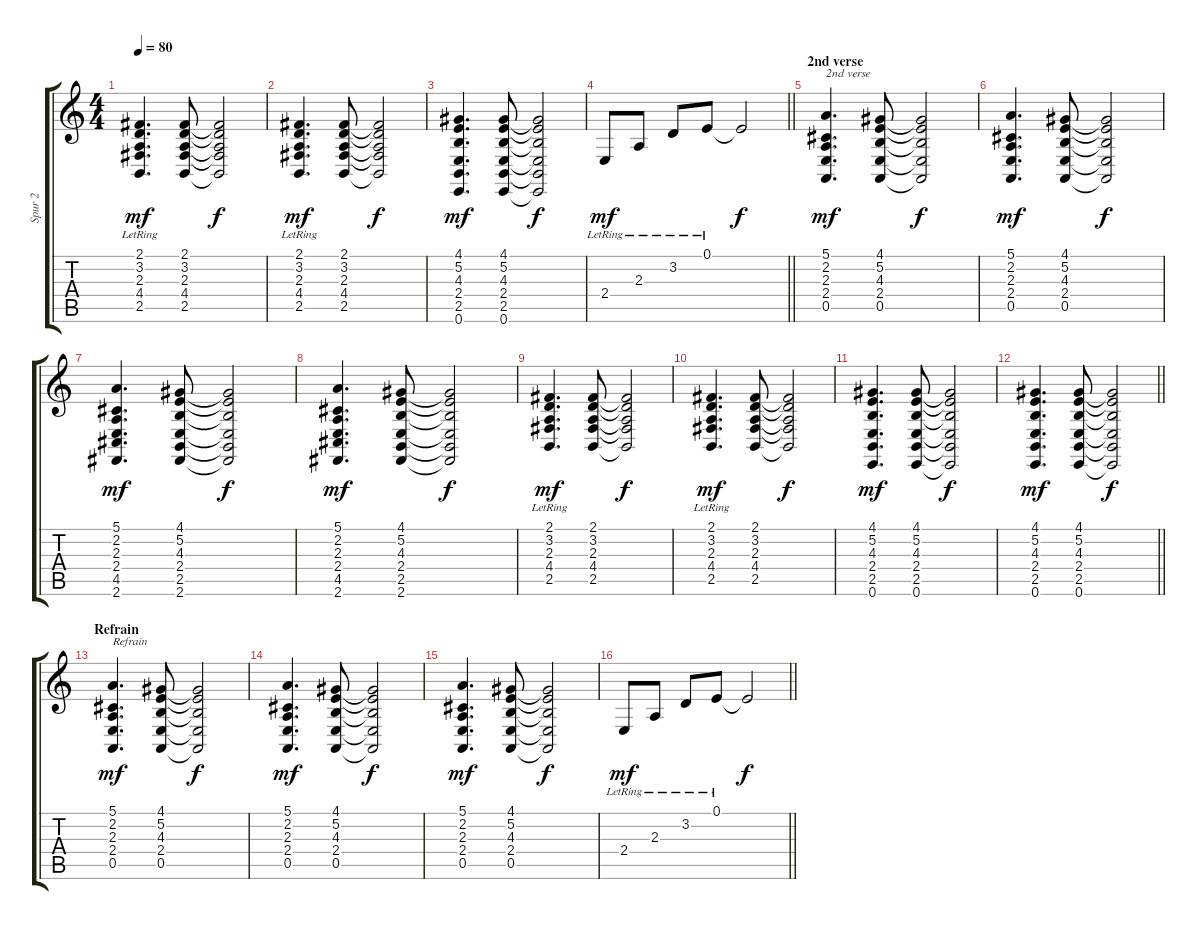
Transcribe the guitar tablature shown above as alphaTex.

\track ("Spur 2" "Spur 2") {instrument acousticgrandpiano}
\staff {score tabs}
\tuning (E4 B3 G3 D3 A2 E2) {hide}
\ts (4 4)
\tempo 80
\clef g2
\ks c
(2.1{lr} 3.2 2.3 4.4 2.5).4{d dy mf} (2.1 3.2 2.3 4.4 2.5).8 (2.1{t} 3.2{t} 2.3{t} 4.4{t} 2.5{t}).2{dy f} |
(2.1{lr} 3.2 2.3 4.4 2.5).4{d dy mf} (2.1 3.2 2.3 4.4 2.5).8 (2.1{t} 3.2{t} 2.3{t} 4.4{t} 2.5{t}).2{dy f} |
(4.1 5.2 4.3 2.4 2.5 0.6).4{d dy mf} (4.1 5.2 4.3 2.4 2.5 0.6).8 (4.1{t} 5.2{t} 4.3{t} 2.4{t} 2.5{t} 0.6{t}).2{dy f} |
\barLineRight lightlight
2.4{lr}.8{dy mf} 2.3{lr}.8 3.2{lr}.8 0.1{lr}.8 0.1{t}.2{dy f} |
\section ("" "2nd verse")
(5.1 2.2 2.3 2.4 0.5).4{d txt "2nd verse" dy mf} (4.1 5.2 4.3 2.4 0.5).8 (4.1{t} 5.2{t} 4.3{t} 2.4{t} 0.5{t}).2{dy f} |
(5.1 2.2 2.3 2.4 0.5).4{d dy mf} (4.1 5.2 4.3 2.4 0.5).8 (4.1{t} 5.2{t} 4.3{t} 2.4{t} 0.5{t}).2{dy f} |
(5.1 2.2 2.3 2.4 4.5 2.6).4{d dy mf} (4.1 5.2 4.3 2.4 2.5 2.6).8 (4.1{t} 5.2{t} 4.3{t} 2.4{t} 2.5{t} 2.6{t}).2{dy f} |
(5.1 2.2 2.3 2.4 4.5 2.6).4{d dy mf} (4.1 5.2 4.3 2.4 2.5 2.6).8 (4.1{t} 5.2{t} 4.3{t} 2.4{t} 2.5{t} 2.6{t}).2{dy f} |
(2.1{lr} 3.2 2.3 4.4 2.5).4{d dy mf} (2.1 3.2 2.3 4.4 2.5).8 (2.1{t} 3.2{t} 2.3{t} 4.4{t} 2.5{t}).2{dy f} |
(2.1{lr} 3.2 2.3 4.4 2.5).4{d dy mf} (2.1 3.2 2.3 4.4 2.5).8 (2.1{t} 3.2{t} 2.3{t} 4.4{t} 2.5{t}).2{dy f} |
(4.1 5.2 4.3 2.4 2.5 0.6).4{d dy mf} (4.1 5.2 4.3 2.4 2.5 0.6).8 (4.1{t} 5.2{t} 4.3{t} 2.4{t} 2.5{t} 0.6{t}).2{dy f} |
\barLineRight lightlight
(4.1 5.2 4.3 2.4 2.5 0.6).4{d dy mf} (4.1 5.2 4.3 2.4 2.5 0.6).8 (4.1{t} 5.2{t} 4.3{t} 2.4{t} 2.5{t} 0.6{t}).2{dy f} |
\section ("" "Refrain")
(5.1 2.2 2.3 2.4 0.5).4{d txt "Refrain" dy mf} (4.1 5.2 4.3 2.4 0.5).8 (4.1{t} 5.2{t} 4.3{t} 2.4{t} 0.5{t}).2{dy f} |
(5.1 2.2 2.3 2.4 0.5).4{d dy mf} (4.1 5.2 4.3 2.4 0.5).8 (4.1{t} 5.2{t} 4.3{t} 2.4{t} 0.5{t}).2{dy f} |
(5.1 2.2 2.3 2.4 0.5).4{d dy mf} (4.1 5.2 4.3 2.4 0.5).8 (4.1{t} 5.2{t} 4.3{t} 2.4{t} 0.5{t}).2{dy f} |
\barLineRight lightlight
2.4{lr}.8{dy mf} 2.3{lr}.8 3.2{lr}.8 0.1{lr}.8 0.1{t}.2{dy f}
